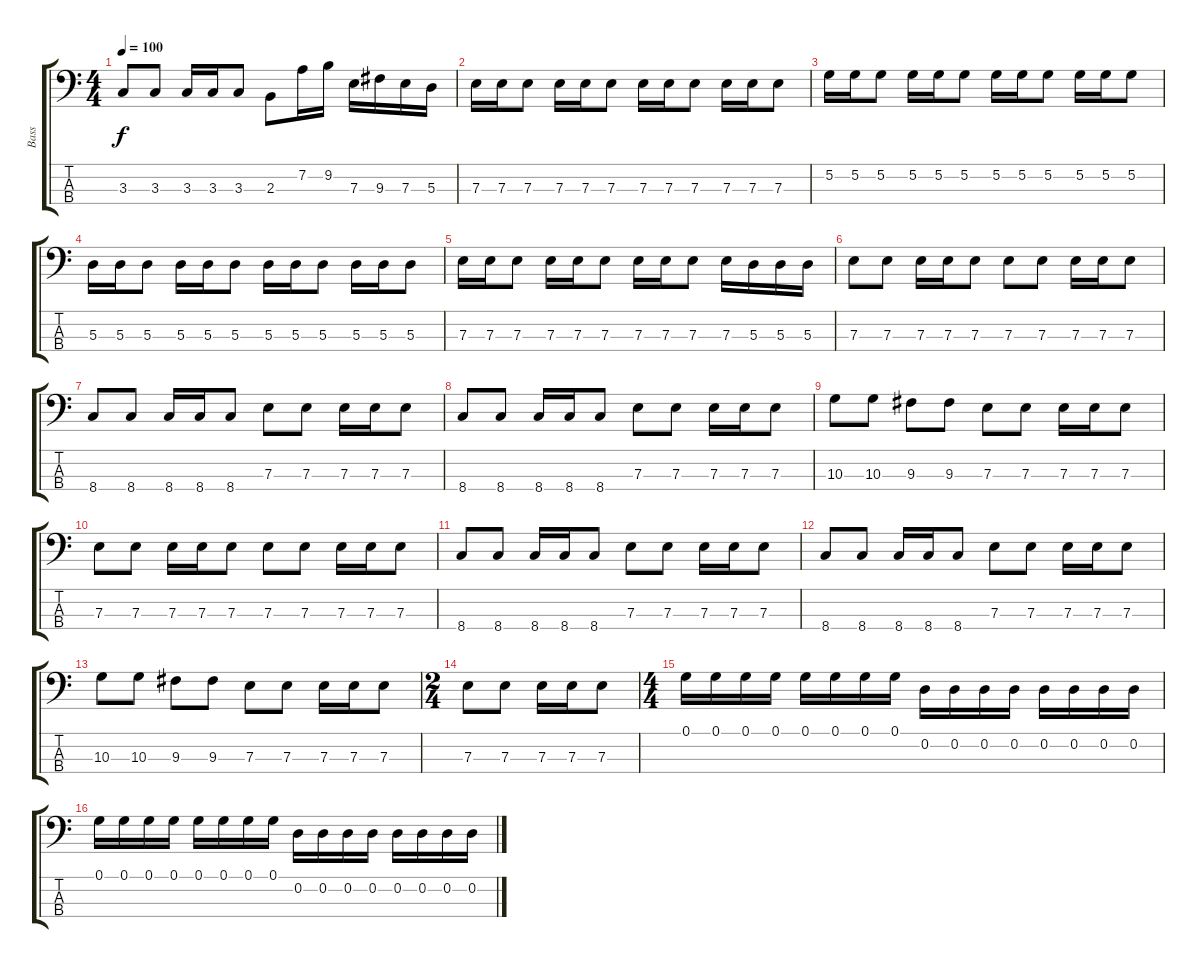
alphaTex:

\track ("Bass" "Bass") {instrument electricbassfinger}
\staff {score tabs}
\tuning (G2 D2 A1 E1) {hide}
\ts (4 4)
\tempo 100
\clef f4
\ks c
3.3.8{dy f} 3.3.8 3.3.16 3.3.16 3.3.8 2.3.8 7.2.16 9.2.16 7.3.16 9.3.16 7.3.16 5.3.16 |
7.3.16 7.3.16 7.3.8 7.3.16 7.3.16 7.3.8 7.3.16 7.3.16 7.3.8 7.3.16 7.3.16 7.3.8 |
5.2.16 5.2.16 5.2.8 5.2.16 5.2.16 5.2.8 5.2.16 5.2.16 5.2.8 5.2.16 5.2.16 5.2.8 |
5.3.16 5.3.16 5.3.8 5.3.16 5.3.16 5.3.8 5.3.16 5.3.16 5.3.8 5.3.16 5.3.16 5.3.8 |
7.3.16 7.3.16 7.3.8 7.3.16 7.3.16 7.3.8 7.3.16 7.3.16 7.3.8 7.3.16 5.3.16{instrument slapbass1} 5.3.16 5.3.16 |
7.3.8{instrument electricbassfinger} 7.3.8 7.3.16 7.3.16 7.3.8 7.3.8 7.3.8 7.3.16 7.3.16 7.3.8 |
8.4.8 8.4.8 8.4.16 8.4.16 8.4.8 7.3.8 7.3.8 7.3.16 7.3.16 7.3.8 |
8.4.8 8.4.8 8.4.16 8.4.16 8.4.8 7.3.8 7.3.8 7.3.16 7.3.16 7.3.8 |
10.3.8 10.3.8 9.3.8 9.3.8 7.3.8 7.3.8 7.3.16 7.3.16 7.3.8 |
7.3.8 7.3.8 7.3.16 7.3.16 7.3.8 7.3.8 7.3.8 7.3.16 7.3.16 7.3.8 |
8.4.8 8.4.8 8.4.16 8.4.16 8.4.8 7.3.8 7.3.8 7.3.16 7.3.16 7.3.8 |
8.4.8 8.4.8 8.4.16 8.4.16 8.4.8 7.3.8 7.3.8 7.3.16 7.3.16 7.3.8 |
10.3.8 10.3.8 9.3.8 9.3.8 7.3.8 7.3.8 7.3.16 7.3.16 7.3.8 |
\ts (2 4)
7.3.8 7.3.8 7.3.16 7.3.16 7.3.8 |
\ts (4 4)
0.1.16 0.1.16 0.1.16 0.1.16 0.1.16 0.1.16 0.1.16 0.1.16 0.2.16 0.2.16 0.2.16 0.2.16 0.2.16 0.2.16 0.2.16 0.2.16 |
0.1.16 0.1.16 0.1.16 0.1.16 0.1.16 0.1.16 0.1.16 0.1.16 0.2.16 0.2.16 0.2.16 0.2.16 0.2.16 0.2.16 0.2.16 0.2.16
